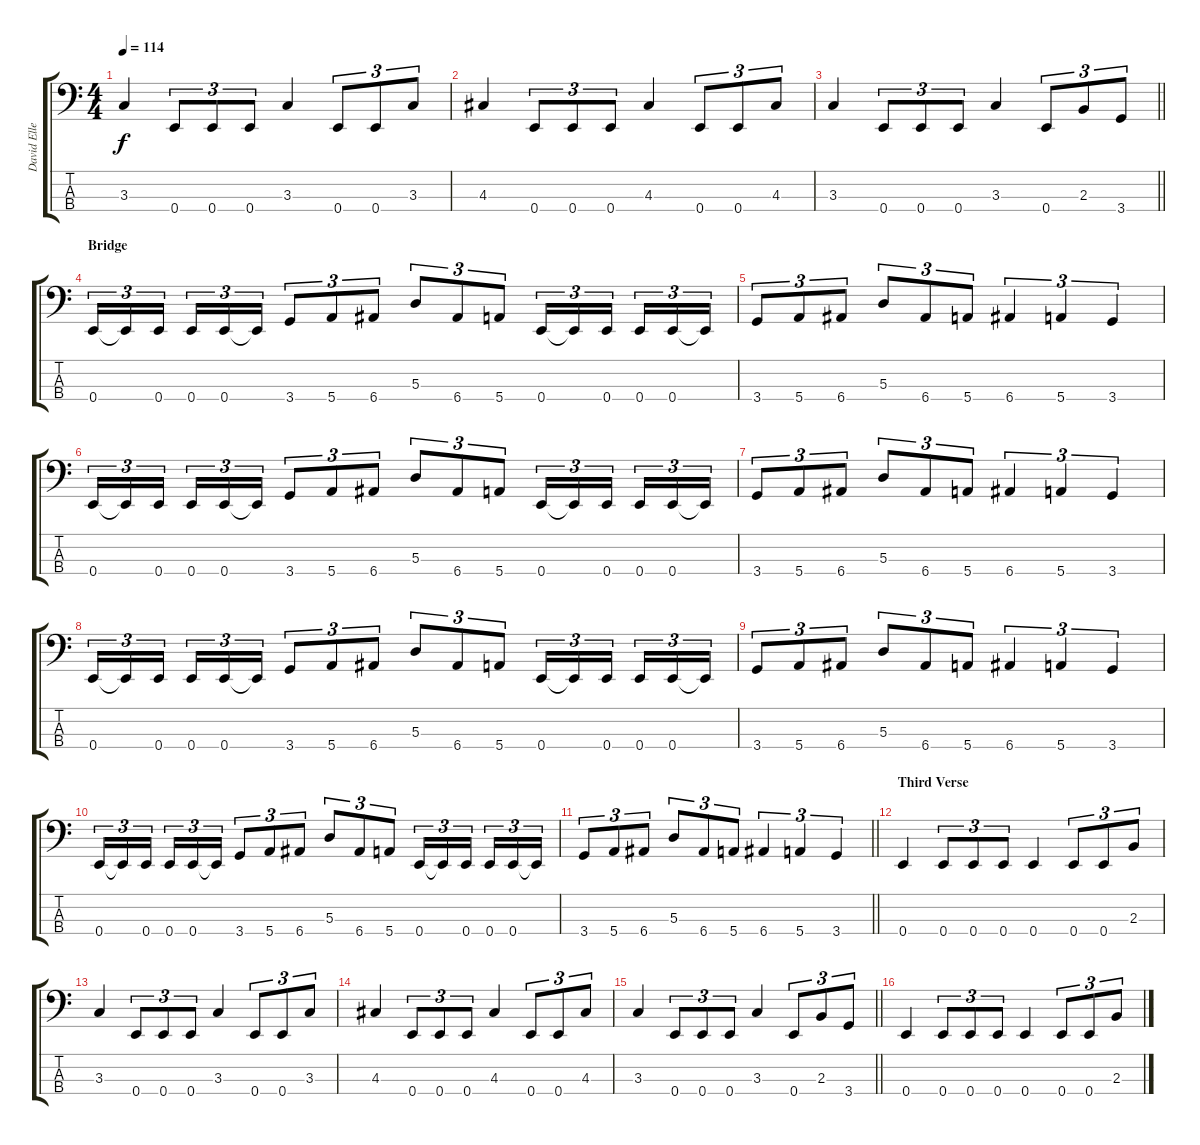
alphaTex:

\track ("David Ellefson" "David Elle") {instrument electricbasspick}
\staff {score tabs}
\tuning (G2 D2 A1 E1) {hide}
\ts (4 4)
\tempo 114
\clef f4
\ks c
3.3.4{dy f} 0.4.8{tu (3 2)} 0.4.8{tu (3 2)} 0.4.8{tu (3 2)} 3.3.4 0.4.8{tu (3 2)} 0.4.8{tu (3 2)} 3.3.8{tu (3 2)} |
4.3.4 0.4.8{tu (3 2)} 0.4.8{tu (3 2)} 0.4.8{tu (3 2)} 4.3.4 0.4.8{tu (3 2)} 0.4.8{tu (3 2)} 4.3.8{tu (3 2)} |
\barLineRight lightlight
3.3.4 0.4.8{tu (3 2)} 0.4.8{tu (3 2)} 0.4.8{tu (3 2)} 3.3.4 0.4.8{tu (3 2)} 2.3.8{tu (3 2)} 3.4.8{tu (3 2)} |
\section ("" "Bridge")
0.4.16{tu (3 2)} 0.4{t}.16{tu (3 2)} 0.4.16{tu (3 2) beam splitsecondary} 0.4.16{tu (3 2)} 0.4.16{tu (3 2)} 0.4{t}.16{tu (3 2)} 3.4.8{tu (3 2)} 5.4.8{tu (3 2)} 6.4.8{tu (3 2)} 5.3.8{tu (3 2)} 6.4.8{tu (3 2)} 5.4.8{tu (3 2)} 0.4.16{tu (3 2)} 0.4{t}.16{tu (3 2)} 0.4.16{tu (3 2) beam splitsecondary} 0.4.16{tu (3 2)} 0.4.16{tu (3 2)} 0.4{t}.16{tu (3 2)} |
3.4.8{tu (3 2)} 5.4.8{tu (3 2)} 6.4.8{tu (3 2)} 5.3.8{tu (3 2)} 6.4.8{tu (3 2)} 5.4.8{tu (3 2)} 6.4.4{tu (3 2)} 5.4.4{tu (3 2)} 3.4.4{tu (3 2)} |
0.4.16{tu (3 2)} 0.4{t}.16{tu (3 2)} 0.4.16{tu (3 2) beam splitsecondary} 0.4.16{tu (3 2)} 0.4.16{tu (3 2)} 0.4{t}.16{tu (3 2)} 3.4.8{tu (3 2)} 5.4.8{tu (3 2)} 6.4.8{tu (3 2)} 5.3.8{tu (3 2)} 6.4.8{tu (3 2)} 5.4.8{tu (3 2)} 0.4.16{tu (3 2)} 0.4{t}.16{tu (3 2)} 0.4.16{tu (3 2) beam splitsecondary} 0.4.16{tu (3 2)} 0.4.16{tu (3 2)} 0.4{t}.16{tu (3 2)} |
3.4.8{tu (3 2)} 5.4.8{tu (3 2)} 6.4.8{tu (3 2)} 5.3.8{tu (3 2)} 6.4.8{tu (3 2)} 5.4.8{tu (3 2)} 6.4.4{tu (3 2)} 5.4.4{tu (3 2)} 3.4.4{tu (3 2)} |
0.4.16{tu (3 2)} 0.4{t}.16{tu (3 2)} 0.4.16{tu (3 2) beam splitsecondary} 0.4.16{tu (3 2)} 0.4.16{tu (3 2)} 0.4{t}.16{tu (3 2)} 3.4.8{tu (3 2)} 5.4.8{tu (3 2)} 6.4.8{tu (3 2)} 5.3.8{tu (3 2)} 6.4.8{tu (3 2)} 5.4.8{tu (3 2)} 0.4.16{tu (3 2)} 0.4{t}.16{tu (3 2)} 0.4.16{tu (3 2) beam splitsecondary} 0.4.16{tu (3 2)} 0.4.16{tu (3 2)} 0.4{t}.16{tu (3 2)} |
3.4.8{tu (3 2)} 5.4.8{tu (3 2)} 6.4.8{tu (3 2)} 5.3.8{tu (3 2)} 6.4.8{tu (3 2)} 5.4.8{tu (3 2)} 6.4.4{tu (3 2)} 5.4.4{tu (3 2)} 3.4.4{tu (3 2)} |
0.4.16{tu (3 2)} 0.4{t}.16{tu (3 2)} 0.4.16{tu (3 2) beam splitsecondary} 0.4.16{tu (3 2)} 0.4.16{tu (3 2)} 0.4{t}.16{tu (3 2)} 3.4.8{tu (3 2)} 5.4.8{tu (3 2)} 6.4.8{tu (3 2)} 5.3.8{tu (3 2)} 6.4.8{tu (3 2)} 5.4.8{tu (3 2)} 0.4.16{tu (3 2)} 0.4{t}.16{tu (3 2)} 0.4.16{tu (3 2) beam splitsecondary} 0.4.16{tu (3 2)} 0.4.16{tu (3 2)} 0.4{t}.16{tu (3 2)} |
\barLineRight lightlight
3.4.8{tu (3 2)} 5.4.8{tu (3 2)} 6.4.8{tu (3 2)} 5.3.8{tu (3 2)} 6.4.8{tu (3 2)} 5.4.8{tu (3 2)} 6.4.4{tu (3 2)} 5.4.4{tu (3 2)} 3.4.4{tu (3 2)} |
\section ("" "Third Verse")
0.4.4 0.4.8{tu (3 2)} 0.4.8{tu (3 2)} 0.4.8{tu (3 2)} 0.4.4 0.4.8{tu (3 2)} 0.4.8{tu (3 2)} 2.3.8{tu (3 2)} |
3.3.4 0.4.8{tu (3 2)} 0.4.8{tu (3 2)} 0.4.8{tu (3 2)} 3.3.4 0.4.8{tu (3 2)} 0.4.8{tu (3 2)} 3.3.8{tu (3 2)} |
4.3.4 0.4.8{tu (3 2)} 0.4.8{tu (3 2)} 0.4.8{tu (3 2)} 4.3.4 0.4.8{tu (3 2)} 0.4.8{tu (3 2)} 4.3.8{tu (3 2)} |
\barLineRight lightlight
3.3.4 0.4.8{tu (3 2)} 0.4.8{tu (3 2)} 0.4.8{tu (3 2)} 3.3.4 0.4.8{tu (3 2)} 2.3.8{tu (3 2)} 3.4.8{tu (3 2)} |
0.4.4 0.4.8{tu (3 2)} 0.4.8{tu (3 2)} 0.4.8{tu (3 2)} 0.4.4 0.4.8{tu (3 2)} 0.4.8{tu (3 2)} 2.3.8{tu (3 2)}
